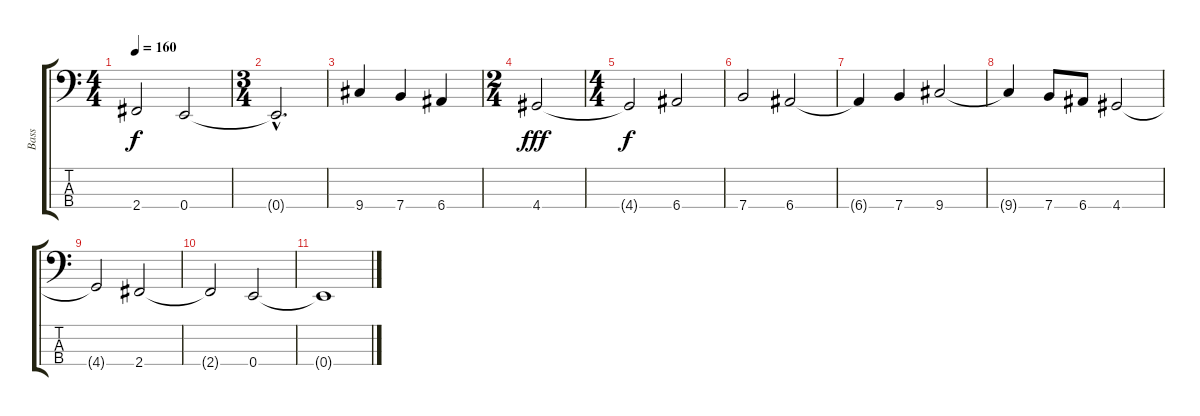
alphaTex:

\track ("Bass" "Bass") {instrument fretlessbass}
\staff {score tabs}
\tuning (G2 D2 A1 E1) {hide}
\ts (4 4)
\tempo 160
\clef f4
\ks c
2.4{t}.2{dy f} 0.4.2 |
\ts (3 4)
0.4{hac t}.2{d} |
9.4.4 7.4.4 6.4.4 |
\ts (2 4)
4.4.2{dy fff} |
\ts (4 4)
4.4{t}.2{dy f} 6.4.2 |
7.4.2 6.4.2 |
6.4{t}.4 7.4.4 9.4.2 |
9.4{t}.4 7.4.8 6.4.8 4.4.2 |
4.4{t}.2 2.4.2 |
2.4{t}.2 0.4.2 |
0.4{t}.1
